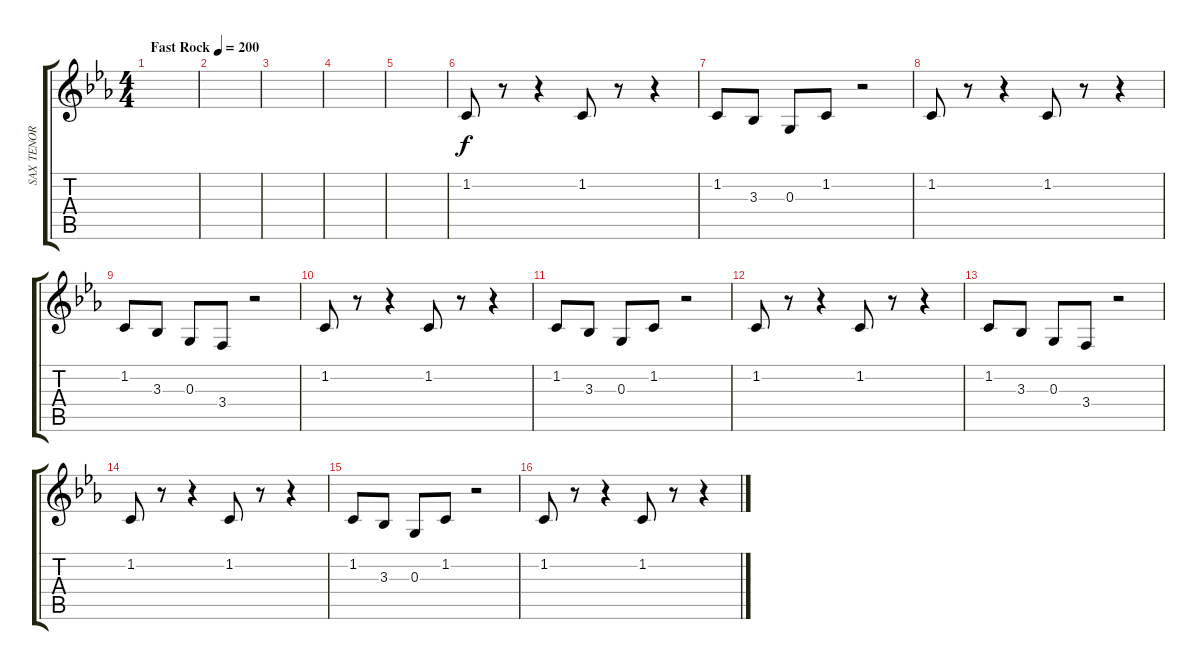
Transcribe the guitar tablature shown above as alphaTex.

\track ("SAX TENOR" "SAX TENOR") {instrument tenorsax}
\staff {score tabs}
\tuning (E4 B3 G3 D3 A2 E2) {hide}
\ts (4 4)
\tempo (200 "Fast Rock")
\clef g2
\ks cminor
|
|
|
|
|
1.2.8 r.8 r.4 1.2.8 r.8 r.4 |
1.2.8 3.3.8 0.3.8 1.2.8 r.2 |
1.2.8 r.8 r.4 1.2.8 r.8 r.4 |
1.2.8 3.3.8 0.3.8 3.4.8 r.2 |
1.2.8 r.8 r.4 1.2.8 r.8 r.4 |
1.2.8 3.3.8 0.3.8 1.2.8 r.2 |
1.2.8 r.8 r.4 1.2.8 r.8 r.4 |
1.2.8 3.3.8 0.3.8 3.4.8 r.2 |
1.2.8 r.8 r.4 1.2.8 r.8 r.4 |
1.2.8 3.3.8 0.3.8 1.2.8 r.2 |
1.2.8 r.8 r.4 1.2.8 r.8 r.4
